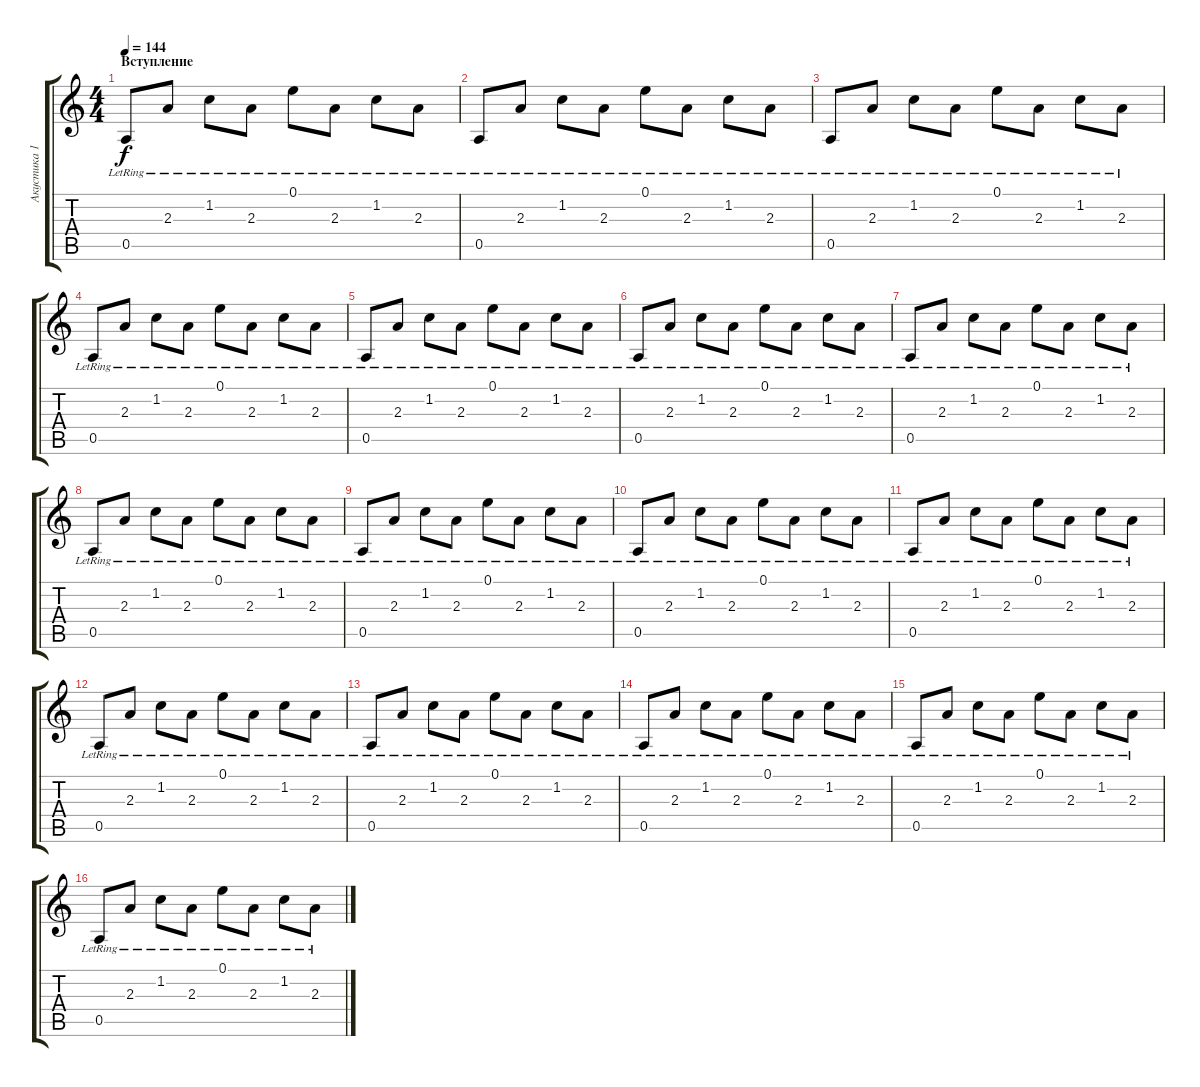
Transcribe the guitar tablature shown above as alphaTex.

\track ("Акустика 1" "Акустика 1") {instrument acousticguitarsteel}
\staff {score tabs}
\tuning (E4 B3 G3 D3 A2 E2) {hide}
\ts (4 4)
\section ("" "Вступление")
\tempo 144
\clef g2
\ks c
0.5{lr}.8{dy f instrument acousticguitarsteel} 2.3{lr}.8 1.2{lr}.8 2.3{lr}.8 0.1{lr}.8 2.3{lr}.8 1.2{lr}.8 2.3{lr}.8 |
0.5{lr}.8 2.3{lr}.8 1.2{lr}.8 2.3{lr}.8 0.1{lr}.8 2.3{lr}.8 1.2{lr}.8 2.3{lr}.8 |
0.5{lr}.8 2.3{lr}.8 1.2{lr}.8 2.3{lr}.8 0.1{lr}.8 2.3{lr}.8 1.2{lr}.8 2.3{lr}.8 |
0.5{lr}.8 2.3{lr}.8 1.2{lr}.8 2.3{lr}.8 0.1{lr}.8 2.3{lr}.8 1.2{lr}.8 2.3{lr}.8 |
0.5{lr}.8 2.3{lr}.8 1.2{lr}.8 2.3{lr}.8 0.1{lr}.8 2.3{lr}.8 1.2{lr}.8 2.3{lr}.8 |
0.5{lr}.8 2.3{lr}.8 1.2{lr}.8 2.3{lr}.8 0.1{lr}.8 2.3{lr}.8 1.2{lr}.8 2.3{lr}.8 |
0.5{lr}.8 2.3{lr}.8 1.2{lr}.8 2.3{lr}.8 0.1{lr}.8 2.3{lr}.8 1.2{lr}.8 2.3{lr}.8 |
0.5{lr}.8 2.3{lr}.8 1.2{lr}.8 2.3{lr}.8 0.1{lr}.8 2.3{lr}.8 1.2{lr}.8 2.3{lr}.8 |
0.5{lr}.8 2.3{lr}.8 1.2{lr}.8 2.3{lr}.8 0.1{lr}.8 2.3{lr}.8 1.2{lr}.8 2.3{lr}.8 |
0.5{lr}.8 2.3{lr}.8 1.2{lr}.8 2.3{lr}.8 0.1{lr}.8 2.3{lr}.8 1.2{lr}.8 2.3{lr}.8 |
0.5{lr}.8 2.3{lr}.8 1.2{lr}.8 2.3{lr}.8 0.1{lr}.8 2.3{lr}.8 1.2{lr}.8 2.3{lr}.8 |
0.5{lr}.8 2.3{lr}.8 1.2{lr}.8 2.3{lr}.8 0.1{lr}.8 2.3{lr}.8 1.2{lr}.8 2.3{lr}.8 |
0.5{lr}.8 2.3{lr}.8 1.2{lr}.8 2.3{lr}.8 0.1{lr}.8 2.3{lr}.8 1.2{lr}.8 2.3{lr}.8 |
0.5{lr}.8 2.3{lr}.8 1.2{lr}.8 2.3{lr}.8 0.1{lr}.8 2.3{lr}.8 1.2{lr}.8 2.3{lr}.8 |
0.5{lr}.8 2.3{lr}.8 1.2{lr}.8 2.3{lr}.8 0.1{lr}.8 2.3{lr}.8 1.2{lr}.8 2.3{lr}.8 |
0.5{lr}.8 2.3{lr}.8 1.2{lr}.8 2.3{lr}.8 0.1{lr}.8 2.3{lr}.8 1.2{lr}.8 2.3{lr}.8
